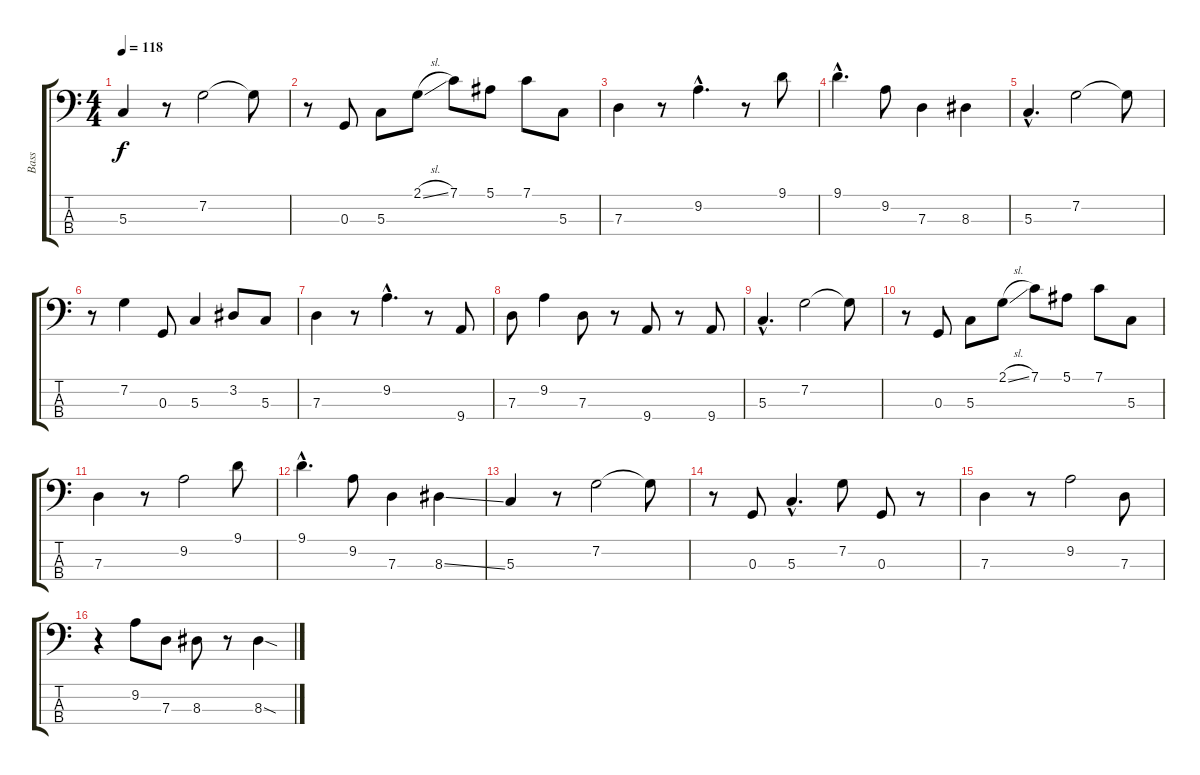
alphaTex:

\track ("Bass" "Bass") {instrument electricbassfinger}
\staff {score tabs}
\tuning (F2 C2 G1 C1) {hide}
\ts (4 4)
\tempo 118
\clef f4
\ks c
5.3.4{dy f} r.8 7.2.2 7.2{t}.8 |
r.8 0.3.8 5.3.8 2.1{sl}.8 7.1.8 5.1.8 7.1.8 5.3.8 |
7.3.4 r.8 9.2{hac}.4{d} r.8 9.1.8 |
9.1{hac}.4{d} 9.2.8 7.3.4 8.3.4 |
5.3{hac}.4{d} 7.2.2 7.2{t}.8 |
r.8 7.2.4 0.3.8 5.3.4 3.2.8 5.3.8 |
7.3.4 r.8 9.2{hac}.4{d} r.8 9.4.8 |
7.3.8 9.2.4 7.3.8 r.8 9.4.8 r.8 9.4.8 |
5.3{hac}.4{d} 7.2.2 7.2{t}.8 |
r.8 0.3.8 5.3.8 2.1{sl}.8 7.1.8 5.1.8 7.1.8 5.3.8 |
7.3.4 r.8 9.2.2 9.1.8 |
9.1{hac}.4{d} 9.2.8 7.3.4 8.3{ss}.4 |
5.3.4 r.8 7.2.2 7.2{t}.8 |
r.8 0.3.8 5.3{hac}.4{d} 7.2.8 0.3.8 r.8 |
7.3.4 r.8 9.2.2 7.3.8 |
r.4 9.2.8 7.3.8 8.3.8 r.8 8.3{sod}.4
